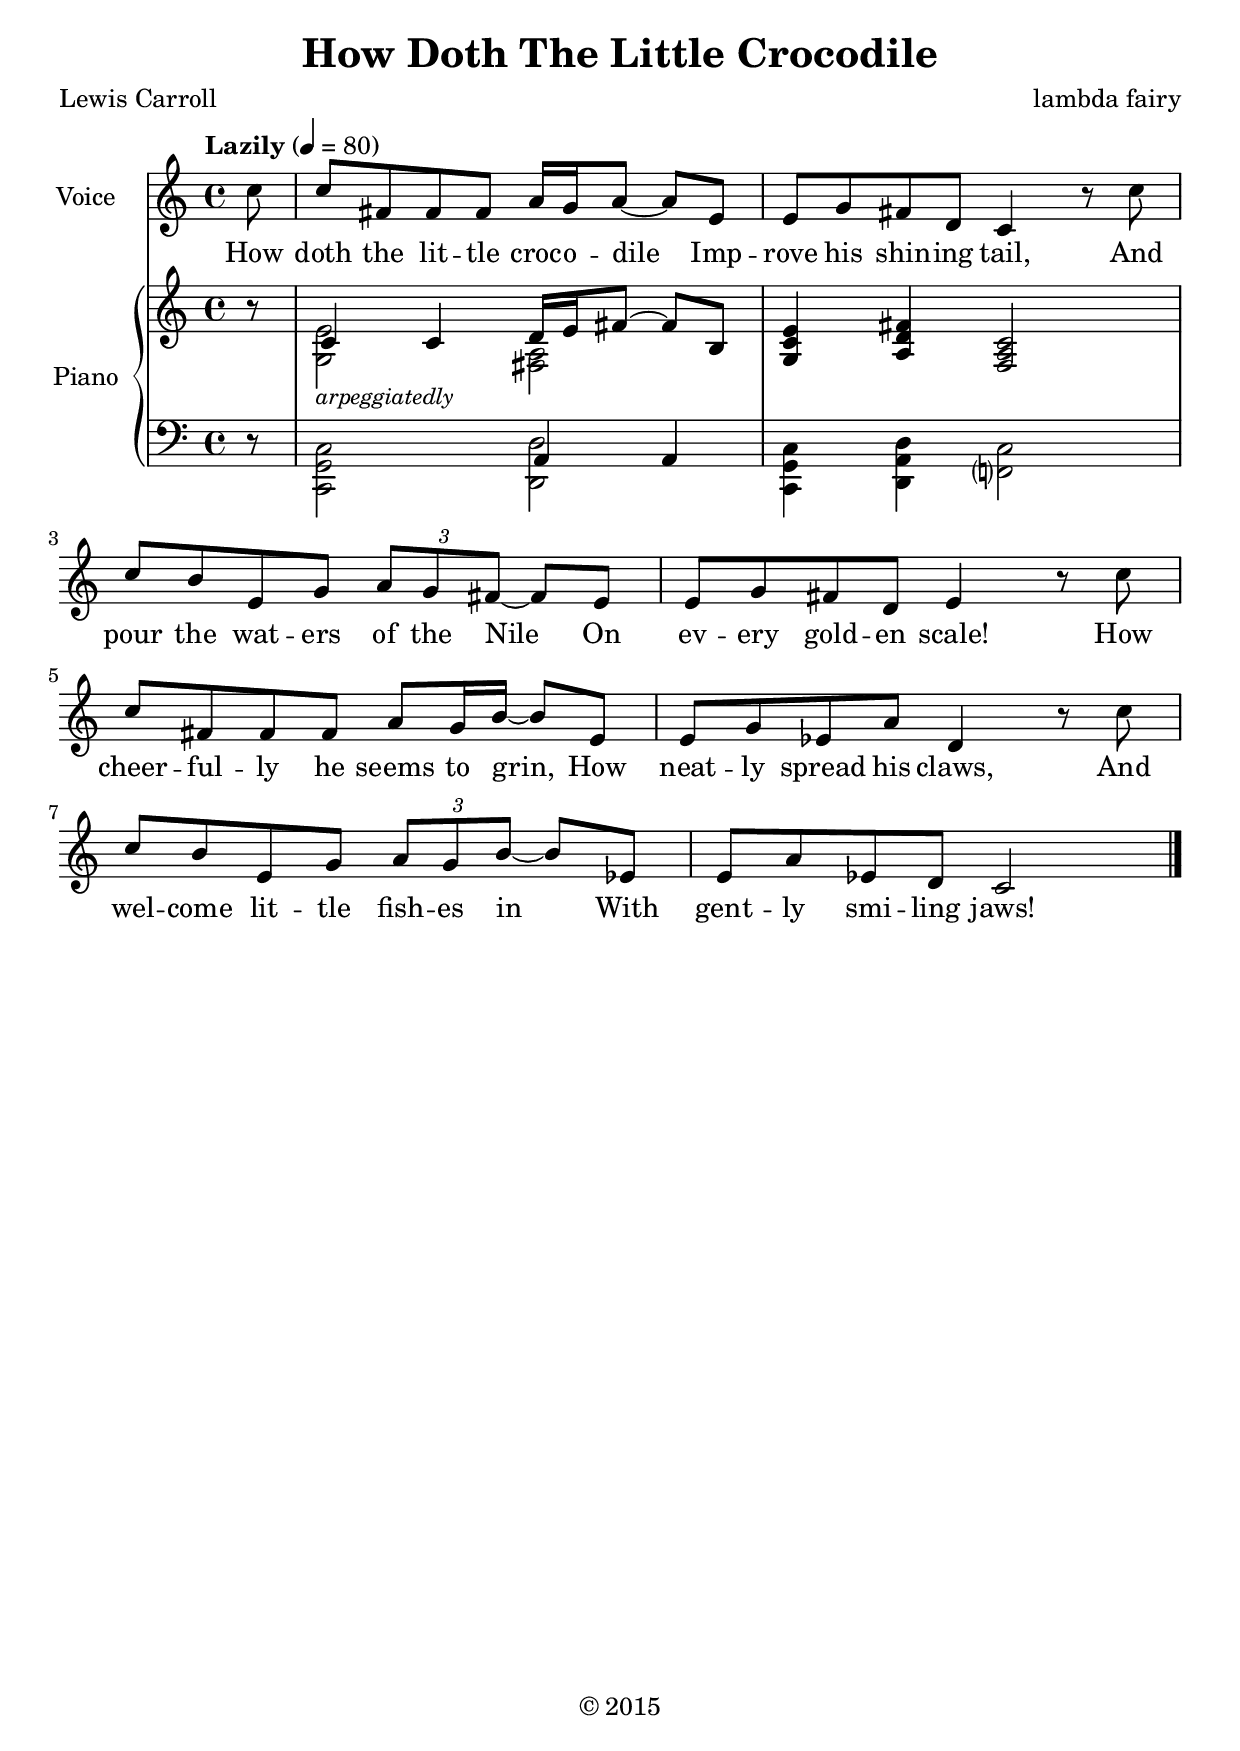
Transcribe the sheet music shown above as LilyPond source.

\version "2.18.2"

\include "articulate.ly"
\include "shared.ily"

#(set-global-staff-size 22)

\header {
    title = "How Doth The Little Crocodile"
    poet = "Lewis Carroll"
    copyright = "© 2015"
    }

vocals = <<
    \relative c' {
        \clef treble
        \set Staff.instrumentName = #"Voice"
        \set Staff.midiInstrument = #"acoustic grand"
        \tempo "Lazily" 4 = 80
        \time 4/4

        \partial 8
        c'8
        | c fs, fs fs a16 g a8 ~ a e
        | e g fs d c4 r8 c'
        | c b e, g \times 2/3 { a g fs ~ } fs e
        | e g fs d e4 r8

        c'8
        | c fs, fs fs a g16 b ~ b8 e,
        | e g ef a d,4 r8 c'
        | c b e, g \times 2/3 { a g b ~ } b ef,
        | e a ef d c2

        \bar "|."
        }

    \addlyrics {
        How doth the lit -- tle croc -- o -- dile
        Imp -- rove his shin -- ing tail,
        And pour the wat -- ers of the Nile
        On ev -- ery gold -- en scale!

        How cheer -- ful -- ly he seems to grin,
        How neat -- ly spread his claws,
        And wel -- come lit -- tle fish -- es in
        With gent -- ly smi -- ling jaws!
        }
    >>

right_hand = \relative c' {
    r8
    << {
        | c4 c d16 e fs8 ~ fs b,
        | <g c e>4 <a d fs> <f a c>2
        }
    \\ {
        | <g e'>2_\markup { \small \italic "arpeggiatedly" } <fs a>
        } >>
    }

left_hand = \relative c {
    \clef bass
    r8
    << {
        | s2 a4 a
        }
    \\ {
        | <c, g' c>2 <d d'>
        | <c g' c>4 <d a' d> <f? c'>2
        } >>
    }

stuff = <<
    \vocals
    \new PianoStaff <<
        \set PianoStaff.instrumentName = #"Piano"
        \new Staff \right_hand
        \new Staff \left_hand
        >>
    >>

\score {
    \stuff
    \layout { }
    }

\score {
    \articulate \stuff
    \midi { }
    }
